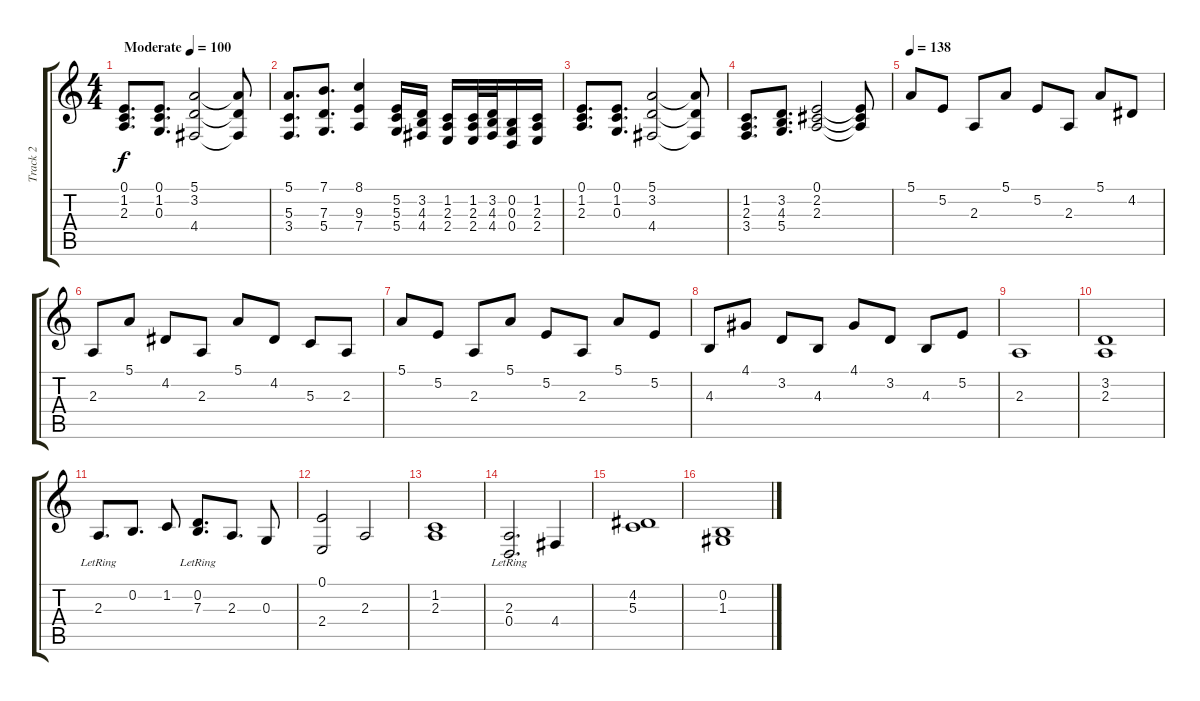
\track ("Track 2" "Track 2") {instrument stringensemble1}
\staff {score tabs}
\tuning (E4 B3 G3 D3 A2 E2) {hide}
\ts (4 4)
\tempo (100 "Moderate")
\clef g2
\ks c
(0.1 1.2 2.3).8{d dy f instrument acousticguitarsteel} (0.1 1.2 0.3).8{d} (5.1 3.2 4.4).2 (5.1{t} 3.2{t} 4.4{t}).8 |
(5.1 5.3 3.4).8{d} (7.1 7.3 5.4).8{d} (8.1 9.3 7.4).4 (5.2 5.3 5.4).16 (3.2 4.3 4.4).16 (1.2 2.3 2.4).16 (1.2 2.3 2.4).32 (3.2 4.3 4.4).32 (0.2 0.3 0.4).16 (1.2 2.3 2.4).16 |
(0.1 1.2 2.3).8{d} (0.1 1.2 0.3).8{d} (5.1 3.2 4.4).2 (5.1{t} 3.2{t} 4.4{t}).8 |
(1.2 2.3 3.4).8{d} (3.2 4.3 5.4).8{d} (0.1 2.2 2.3).2 (0.1{t} 2.2{t} 2.3{t}).8 |
\tempo 138
5.1.8 5.2.8 2.3.8 5.1.8 5.2.8 2.3.8 5.1.8 4.2.8 |
2.3.8 5.1.8 4.2.8 2.3.8 5.1.8 4.2.8 5.3.8 2.3.8 |
5.1.8 5.2.8 2.3.8 5.1.8 5.2.8 2.3.8 5.1.8 5.2.8 |
4.3.8 4.1.8 3.2.8 4.3.8 4.1.8 3.2.8 4.3.8 5.2.8 |
2.3.1{instrument stringensemble1} |
(3.2 2.3).1 |
2.3{lr}.8{d} 0.2.8{d} 1.2.8 (0.2 7.3{lr}).8{d} 2.3.8{d} 0.3.8 |
(0.1 2.4).2 2.3.2 |
(1.2 2.3).1 |
(2.3 0.4{lr}).2{d} 4.4.4 |
(4.2 5.3).1 |
(0.2 1.3).1
